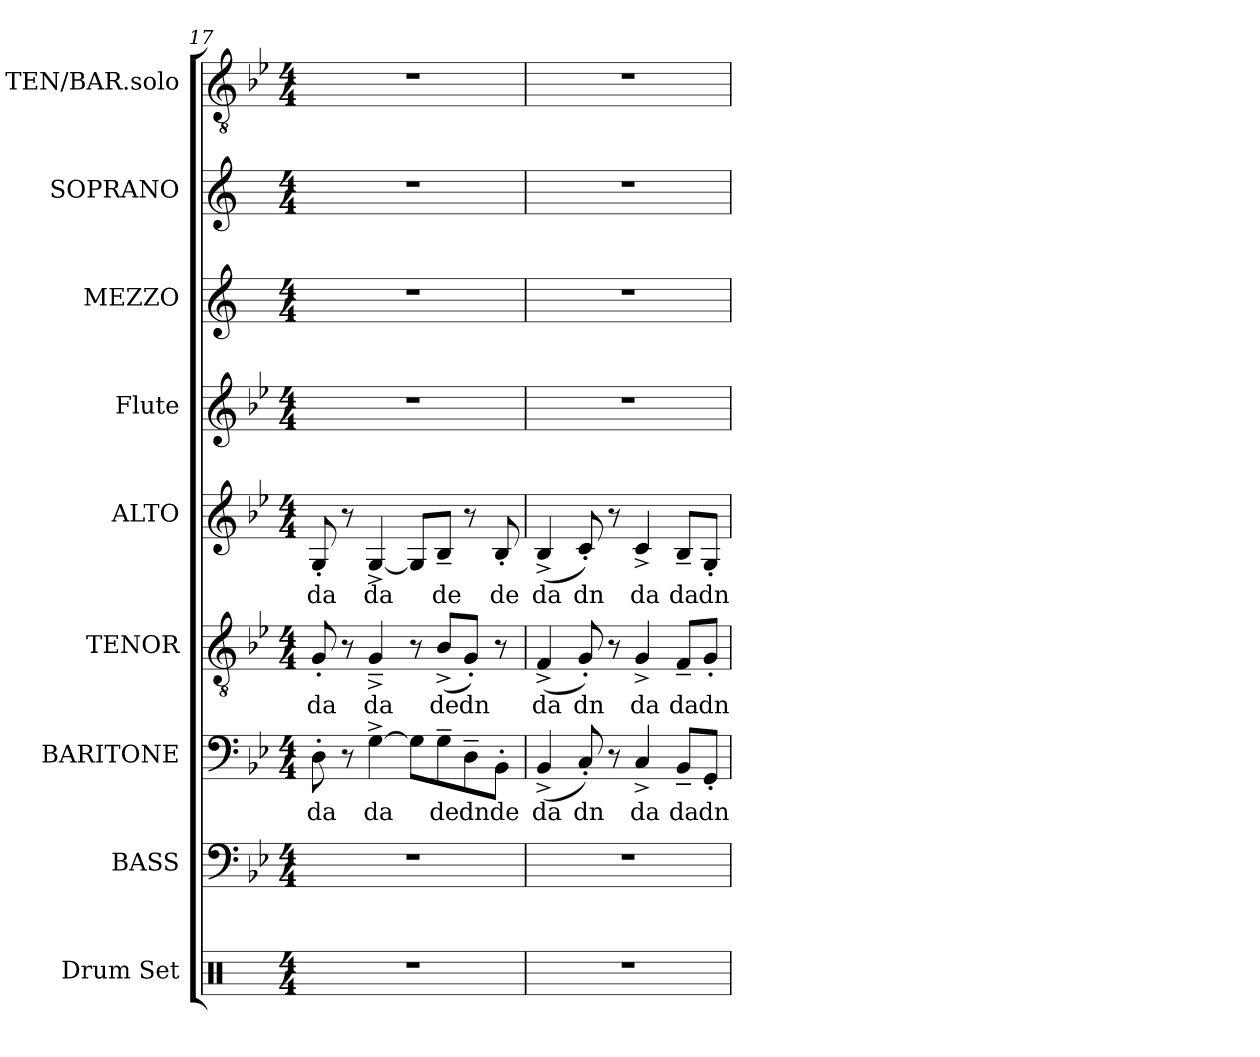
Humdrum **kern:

**kern	**kern	**kern	**text	**kern	**text	**kern	**text	**kern	**kern	**kern	**kern
*part9	*part8	*part7	*part7	*part6	*part6	*part5	*part5	*part4	*part3	*part2	*part1
*staff9	*staff8	*staff7	*staff7	*staff6	*staff6	*staff5	*staff5	*staff4	*staff3	*staff2	*staff1
*I"Drum Set	*I"BASS	*I"BARITONE	*	*I"TENOR	*	*I"ALTO	*	*I"Flute	*I"MEZZO	*I"SOPRANO	*I"TEN/BAR.solo
*I'Dr.	*I'B.	*I'Bar.	*	*I'T.	*	*I'A.	*	*I'Fl.	*	*I'S.	*I'T.
*clefX	*clefF4	*clefF4	*	*clefGv2	*	*clefG2	*	*clefG2	*clefG2	*clefG2	*clefGv2
*	*	*	*	*	*	*	*	*	*ITrd1c2	*ITrd1c2	*
*k[]	*k[b-e-]	*k[b-e-]	*	*k[b-e-]	*	*k[b-e-]	*	*k[b-e-]	*k[b-e-]	*k[b-e-]	*k[b-e-]
*M4/4	*M4/4	*M4/4	*	*M4/4	*	*M4/4	*	*M4/4	*M4/4	*M4/4	*M4/4
=17	=17	=17	=17	=17	=17	=17	=17	=17	=17	=17	=17
!	!	!	!LO:LY:b	!	!LO:LY:b	!	!LO:LY:b	!	!	!	!
1r	1r	8D'\	da	8G'/	da	8G'/	da	1r	1r	1r	1r
.	.	8r	.	8r	.	8r	.	.	.	.	.
!	!	!	!LO:LY:b	!	!LO:LY:b	!	!LO:LY:b	!	!	!	!
.	.	[4G^\	da	4G~^/	da	[4G^/	da	.	.	.	.
.	.	8G\L]	.	8r	.	8G/L]	.	.	.	.	.
!	!	!	!LO:LY:b	!	!LO:LY:b	!	!LO:LY:b	!	!	!	!
.	.	8G~\	de	(<8B-^/L	de	8B-~/J	de	.	.	.	.
!	!	!	!LO:LY:b	!	!LO:LY:b	!	!	!	!	!	!
.	.	8D~\	dn	8G'/J)	dn	8r	.	.	.	.	.
!	!	!	!LO:LY:b	!	!	!	!LO:LY:b	!	!	!	!
.	.	8BB-'\J	de	8r	.	8B-'/	de	.	.	.	.
=18	=18	=18	=18	=18	=18	=18	=18	=18	=18	=18	=18
!	!	!	!LO:LY:b	!	!LO:LY:b	!	!LO:LY:b	!	!	!	!
1r	1r	(<4BB-^/	da	(<4F^/	da	(<4B-^/	da	1r	1r	1r	1r
!	!	!	!LO:LY:b	!	!LO:LY:b	!	!LO:LY:b	!	!	!	!
.	.	8C'/)	dn	8G'/)	dn	8c'/)	dn	.	.	.	.
.	.	8r	.	8r	.	8r	.	.	.	.	.
!	!	!	!LO:LY:b	!	!LO:LY:b	!	!LO:LY:b	!	!	!	!
.	.	4C^/	da	4G^/	da	4c^/	da	.	.	.	.
!	!	!	!LO:LY:b	!	!LO:LY:b	!	!LO:LY:b	!	!	!	!
.	.	8BB-~/L	da	8F~/L	da	8B-~/L	da	.	.	.	.
!	!	!	!LO:LY:b	!	!LO:LY:b	!	!LO:LY:b	!	!	!	!
.	.	8GG'/J	dn	8G'/J	dn	8G'/J	dn	.	.	.	.
=	=	=	=	=	=	=	=	=	=	=	=
*-	*-	*-	*-	*-	*-	*-	*-	*-	*-	*-	*-
